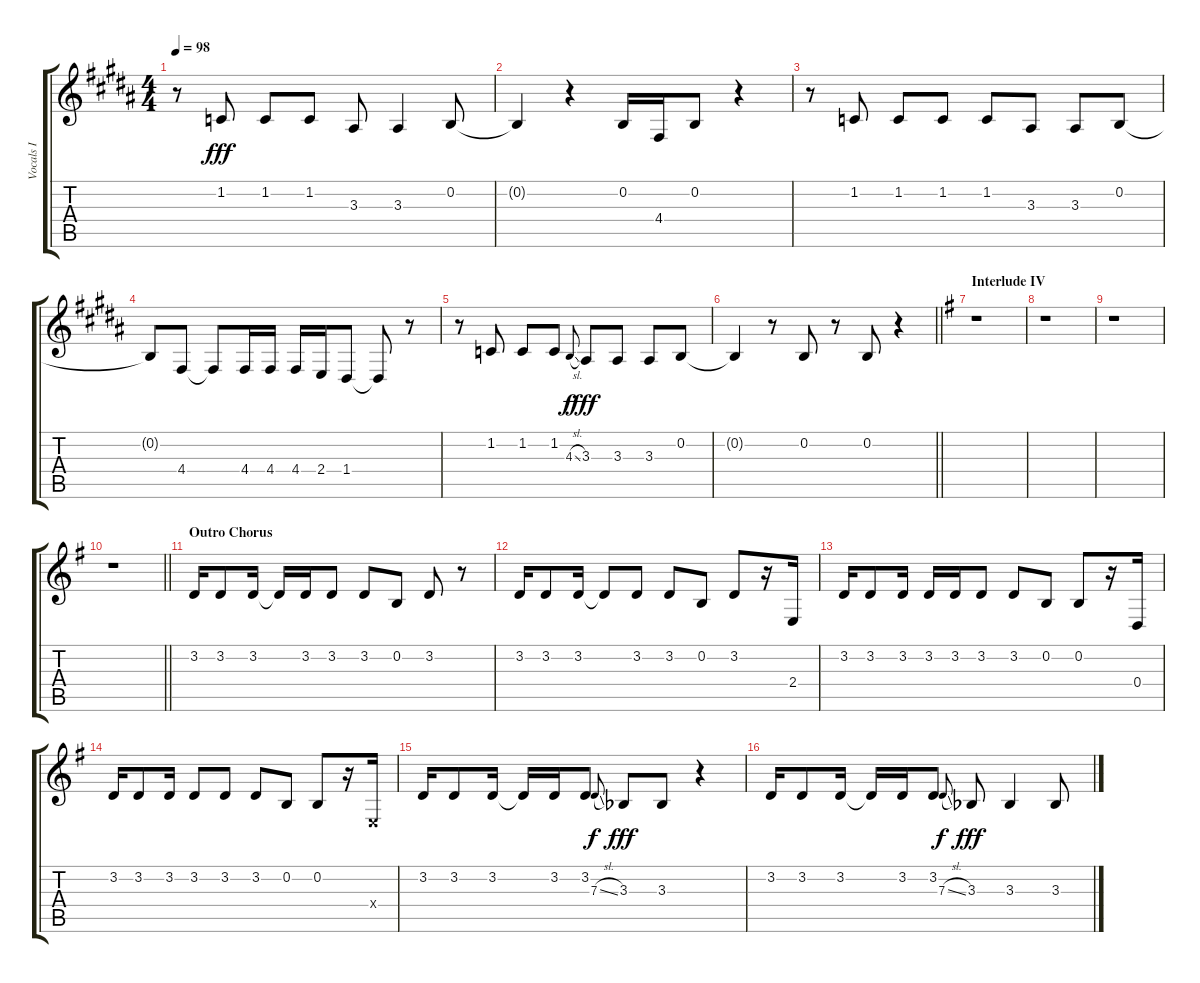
\track ("Vocals I" "Vocals I") {instrument voiceoohs}
\staff {score tabs}
\tuning (E4 B3 G3 D3 A2 E2) {hide}
\ts (4 4)
\tempo 98
\clef g2
\ks b
r.8{dy fff} 1.2.8 1.2.8 1.2.8 3.3.8 3.3.4 0.2.8 |
0.2{t}.4 r.4 0.2.16 4.4.16 0.2.8 r.4 |
r.8 1.2.8 1.2.8 1.2.8 1.2.8 3.3.8 3.3.8 0.2.8 |
0.2{t}.8 4.4.8 4.4{t}.8 4.4.16 4.4.16 4.4.16 2.4.16 1.4.8 1.4{t}.8 r.8 |
r.8 1.2.8 1.2.8 1.2.8 4.3{sl}.8{gr onbeat dy f} 3.3.8{dy fff} 3.3.8 3.3.8 0.2.8 |
\barLineRight lightlight
0.2{t}.4 r.8 0.2.8 r.8 0.2.8 r.4 |
\section ("" "Interlude IV")
\ks g
r.1 |
r.1 |
r.1 |
\barLineRight lightlight
r.1 |
\section ("" "Outro Chorus")
3.2.16 3.2.8 3.2.16 3.2{t}.16 3.2.16 3.2.8 3.2.8 0.2.8 3.2.8 r.8 |
3.2.16 3.2.8 3.2.16 3.2{t}.8 3.2.8 3.2.8 0.2.8 3.2.8 r.16 2.4.16 |
3.2.16 3.2.8 3.2.16 3.2.16 3.2.16 3.2.8 3.2.8 0.2.8 0.2.8 r.16 0.4.16 |
3.2.16 3.2.8 3.2.16 3.2.8 3.2.8 3.2.8 0.2.8 0.2.8 r.16 2.4{x}.16 |
3.2.16 3.2.8 3.2.16 3.2{t}.16 3.2.16 3.2.8 7.3{sl}.8{gr onbeat dy f} 3.3{acc b}.8{dy fff} 3.3{acc b}.8 r.4 |
3.2.16 3.2.8 3.2.16 3.2{t}.16 3.2.16 3.2.8 7.3{sl}.8{gr onbeat dy f} 3.3{acc b}.8{dy fff} 3.3{acc b}.4 3.3{acc b}.8
